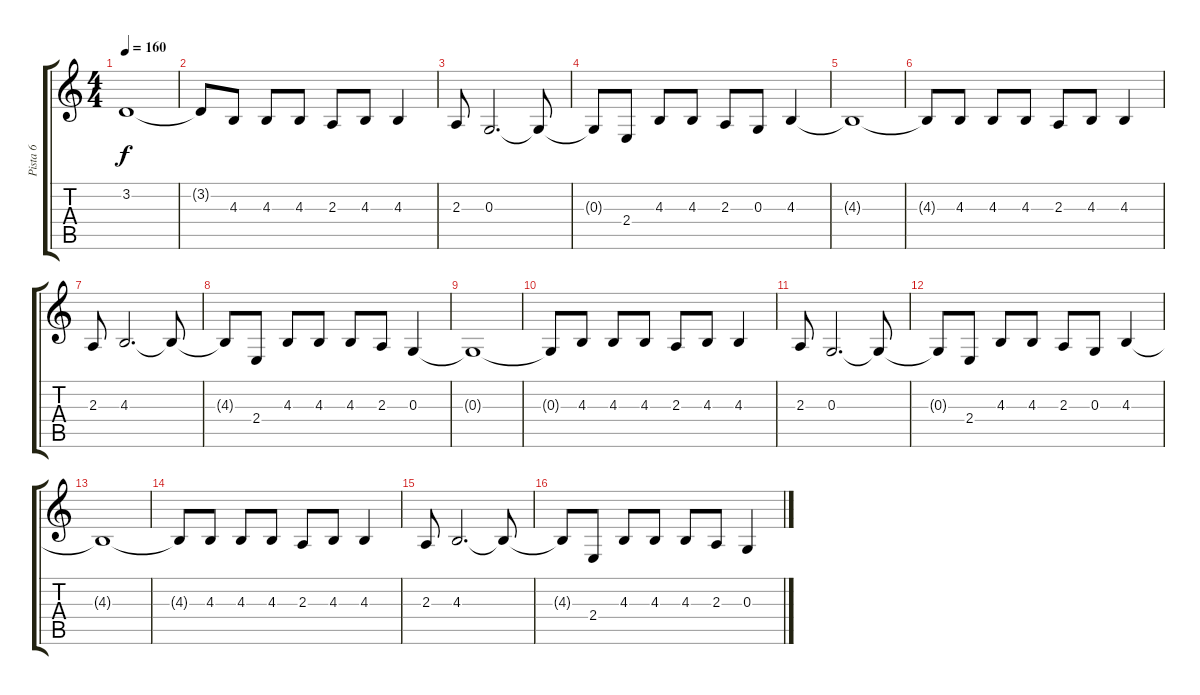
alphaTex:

\track ("Pista 6" "Pista 6") {instrument electricgrandpiano}
\staff {score tabs}
\tuning (E4 B3 G3 D3 A2 E2) {hide}
\ts (4 4)
\tempo 160
\clef g2
\ks c
3.2{t}.1{dy f} |
3.2{t}.8 4.3.8 4.3.8 4.3.8 2.3.8 4.3.8 4.3.4 |
2.3.8 0.3.2{d} 0.3{t}.8 |
0.3{t}.8 2.4.8 4.3.8 4.3.8 2.3.8 0.3.8 4.3.4 |
4.3{t}.1 |
4.3{t}.8 4.3.8 4.3.8 4.3.8 2.3.8 4.3.8 4.3.4 |
2.3.8 4.3.2{d} 4.3{t}.8 |
4.3{t}.8 2.4.8 4.3.8 4.3.8 4.3.8 2.3.8 0.3.4 |
0.3{t}.1 |
0.3{t}.8 4.3.8 4.3.8 4.3.8 2.3.8 4.3.8 4.3.4 |
2.3.8 0.3.2{d} 0.3{t}.8 |
0.3{t}.8 2.4.8 4.3.8 4.3.8 2.3.8 0.3.8 4.3.4 |
4.3{t}.1 |
4.3{t}.8 4.3.8 4.3.8 4.3.8 2.3.8 4.3.8 4.3.4 |
2.3.8 4.3.2{d} 4.3{t}.8 |
4.3{t}.8 2.4.8 4.3.8 4.3.8 4.3.8 2.3.8 0.3.4
